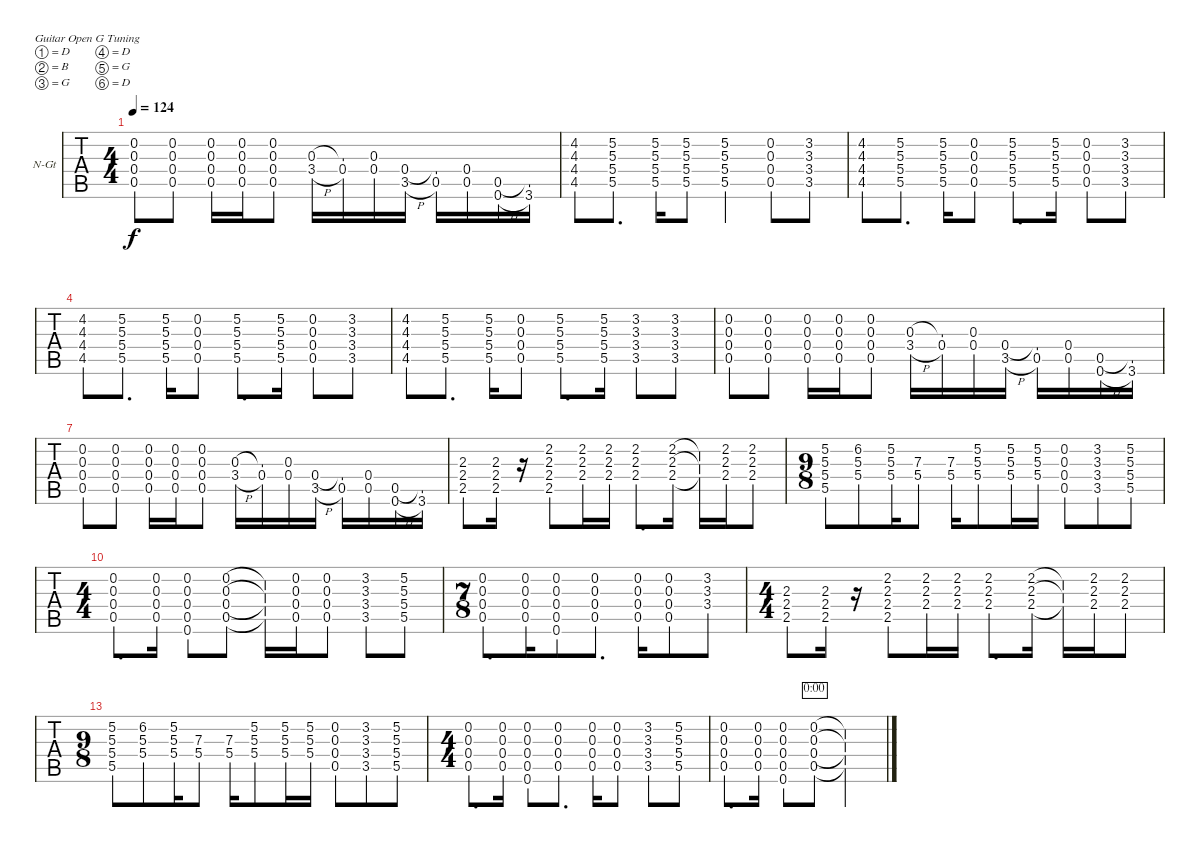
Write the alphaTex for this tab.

\bracketExtendMode nobrackets
\firstSystemTrackNameOrientation horizontal
\otherSystemsTrackNameOrientation horizontal
\defaultBarNumberDisplay FirstOfSystem
\track ("Guitar" "N-Gt") {instrument acousticguitarnylon}
\staff {tabs}
\tuning (D4 B3 G3 D3 G2 D2)
\ts (4 4)
\tempo 124
\clef g2
\ks f
(0.2 0.3 0.4 0.5).8{dy f} (0.2 0.3 0.4 0.5).8 (0.2 0.3 0.4 0.5).16 (0.2 0.3 0.4 0.5).16 (0.2 0.3 0.4 0.5).8 (0.3 3.4{h ac}).16 (0.3{t} 0.4{ac}).16 (0.3 0.4{ac}).16 (0.4 3.5{h ac}).16 (0.4{t} 0.5{ac}).16 (0.4 0.5{ac}).16 (0.5 0.6{h ac}).16 (0.5{t} 3.6{ac}).16 |
(4.2 4.3 4.4 4.5).8 (5.2 5.3 5.4 5.5).8{d} (5.2 5.3 5.4 5.5).16 (5.2 5.3 5.4 5.5).8 (5.2 5.3 5.4 5.5).4 (0.2 0.3 0.4 0.5).8 (3.2 3.3 3.4 3.5).8 |
(4.2 4.3 4.4 4.5).8 (5.2 5.3 5.4 5.5).8{d} (5.2 5.3 5.4 5.5).16 (0.2 0.3 0.4 0.5).8 (5.2 5.3 5.4 5.5).8{d} (5.2 5.3 5.4 5.5).16 (0.3 0.4 0.5 0.2).8 (3.3 3.4 3.5 3.2).8 |
(4.2 4.3 4.4 4.5).8 (5.2 5.3 5.4 5.5).8{d} (5.2 5.3 5.4 5.5).16 (0.2 0.3 0.4 0.5).8 (5.2 5.3 5.4 5.5).8{d} (5.2 5.3 5.4 5.5).16 (0.3 0.4 0.5 0.2).8 (3.3 3.4 3.5 3.2).8 |
(4.2 4.3 4.4 4.5).8{lyrics (0 "") lyrics (1 "") lyrics (2 "") lyrics (3 "") lyrics (4 "")} (5.2 5.3 5.4 5.5).8{d lyrics (0 "") lyrics (1 "") lyrics (2 "") lyrics (3 "") lyrics (4 "")} (5.2 5.3 5.4 5.5).16{lyrics (0 "") lyrics (1 "") lyrics (2 "") lyrics (3 "") lyrics (4 "")} (0.2 0.3 0.4 0.5).8{lyrics (0 "") lyrics (1 "") lyrics (2 "") lyrics (3 "") lyrics (4 "")} (5.2 5.3 5.4 5.5).8{d lyrics (0 "") lyrics (1 "") lyrics (2 "") lyrics (3 "") lyrics (4 "")} (5.2 5.3 5.4 5.5).16{lyrics (0 "") lyrics (1 "") lyrics (2 "") lyrics (3 "") lyrics (4 "")} (3.3 3.4 3.5 3.2).8{lyrics (0 "") lyrics (1 "") lyrics (2 "") lyrics (3 "") lyrics (4 "")} (3.3 3.4 3.5 3.2).8{lyrics (0 "") lyrics (1 "") lyrics (2 "") lyrics (3 "") lyrics (4 "")} |
(0.2 0.3 0.4 0.5).8 (0.2 0.3 0.4 0.5).8 (0.2 0.3 0.4 0.5).16 (0.2 0.3 0.4 0.5).16 (0.2 0.3 0.4 0.5).8 (0.3 3.4{h ac}).16 (0.3{t} 0.4{ac}).16 (0.3 0.4{ac}).16 (0.4 3.5{h ac}).16 (0.4{t} 0.5{ac}).16 (0.4 0.5{ac}).16 (0.5 0.6{h ac}).16 (0.5{t} 3.6{ac}).16 |
(0.2 0.3 0.4 0.5).8 (0.2 0.3 0.4 0.5).8 (0.2 0.3 0.4 0.5).16 (0.2 0.3 0.4 0.5).16 (0.2 0.3 0.4 0.5).8 (0.3 3.4{h ac}).16 (0.3{t} 0.4{ac}).16 (0.3 0.4{ac}).16 (0.4 3.5{h ac}).16 (0.4{t} 0.5{ac}).16 (0.4 0.5{ac}).16 (0.5 0.6{h ac}).16 (0.5{t} 3.6{ac}).16 |
(2.3 2.4 2.5).8 (2.3 2.4 2.5).16 r.16 (2.2 2.3 2.4 2.5).8 (2.2 2.3 2.4).16 (2.2 2.3 2.4).16 (2.2 2.3 2.4).8{d} (2.2 2.3 2.4).16 (2.2{t} 2.3{t} 2.4{t}).16 (2.2 2.3 2.4).16 (2.2 2.3 2.4).8 |
\ts (9 8)
(5.2 5.3 5.4 5.5).8 (6.2 5.3 5.4).8 (5.2 5.3 5.4).16 (7.3 5.4).8 (7.3 5.4).16 (5.2 5.3 5.4).8 (5.2 5.3 5.4).16 (5.2 5.3 5.4).16 (0.2 0.3 0.4 0.5).8 (3.2 3.3 3.4 3.5).8 (5.2 5.3 5.4 5.5).8 |
\ts (4 4)
(0.2 0.3 0.4 0.5).8{d} (0.2 0.3 0.4 0.5).16 (0.2 0.3 0.4 0.5 0.6).8 (0.2 0.3 0.4 0.5).8 (0.2{t} 0.3{t} 0.4{t} 0.5{t}).16 (0.2 0.3 0.4 0.5).16 (0.2 0.3 0.4 0.5).8 (3.2 3.3 3.4 3.5).8 (5.2 5.3 5.4 5.5).8 |
\ts (7 8)
(0.2 0.3 0.4 0.5).8{d} (0.2 0.3 0.4 0.5).16 (0.2 0.3 0.4 0.5 0.6).8 (0.2 0.3 0.4 0.5).8{d} (0.2 0.3 0.4 0.5).16 (0.2 0.3 0.4 0.5).8 (3.2 3.3 3.4).8 |
\ts (4 4)
(2.3 2.4 2.5).8 (2.3 2.4 2.5).16 r.16 (2.2 2.3 2.4 2.5).8 (2.2 2.3 2.4).16 (2.2 2.3 2.4).16 (2.2 2.3 2.4).8{d} (2.2 2.3 2.4).16 (2.2{t} 2.3{t} 2.4{t}).16 (2.2 2.3 2.4).16 (2.2 2.3 2.4).8 |
\ts (9 8)
(5.2 5.3 5.4 5.5).8 (6.2 5.3 5.4).8 (5.2 5.3 5.4).16 (7.3 5.4).8 (7.3 5.4).16 (5.2 5.3 5.4).8 (5.2 5.3 5.4).16 (5.2 5.3 5.4).16 (0.2 0.3 0.4 0.5).8 (3.2 3.3 3.4 3.5).8 (5.2 5.3 5.4 5.5).8 |
\ts (4 4)
(0.2 0.3 0.4 0.5).8{d} (0.2 0.3 0.4 0.5).16 (0.2 0.3 0.4 0.5 0.6).8 (0.2 0.3 0.4 0.5).8{d} (0.2 0.3 0.4 0.5).16 (0.2 0.3 0.4 0.5).8 (3.2 3.3 3.4 3.5).8 (5.2 5.3 5.4 5.5).8 |
(0.2 0.3 0.4 0.5).8{d} (0.2 0.3 0.4 0.5).16 (0.2 0.3 0.4 0.5 0.6).8 (0.2 0.3 0.4 0.5).8{timer} (0.2{t} 0.3{t} 0.4{t} 0.5{t}).2
